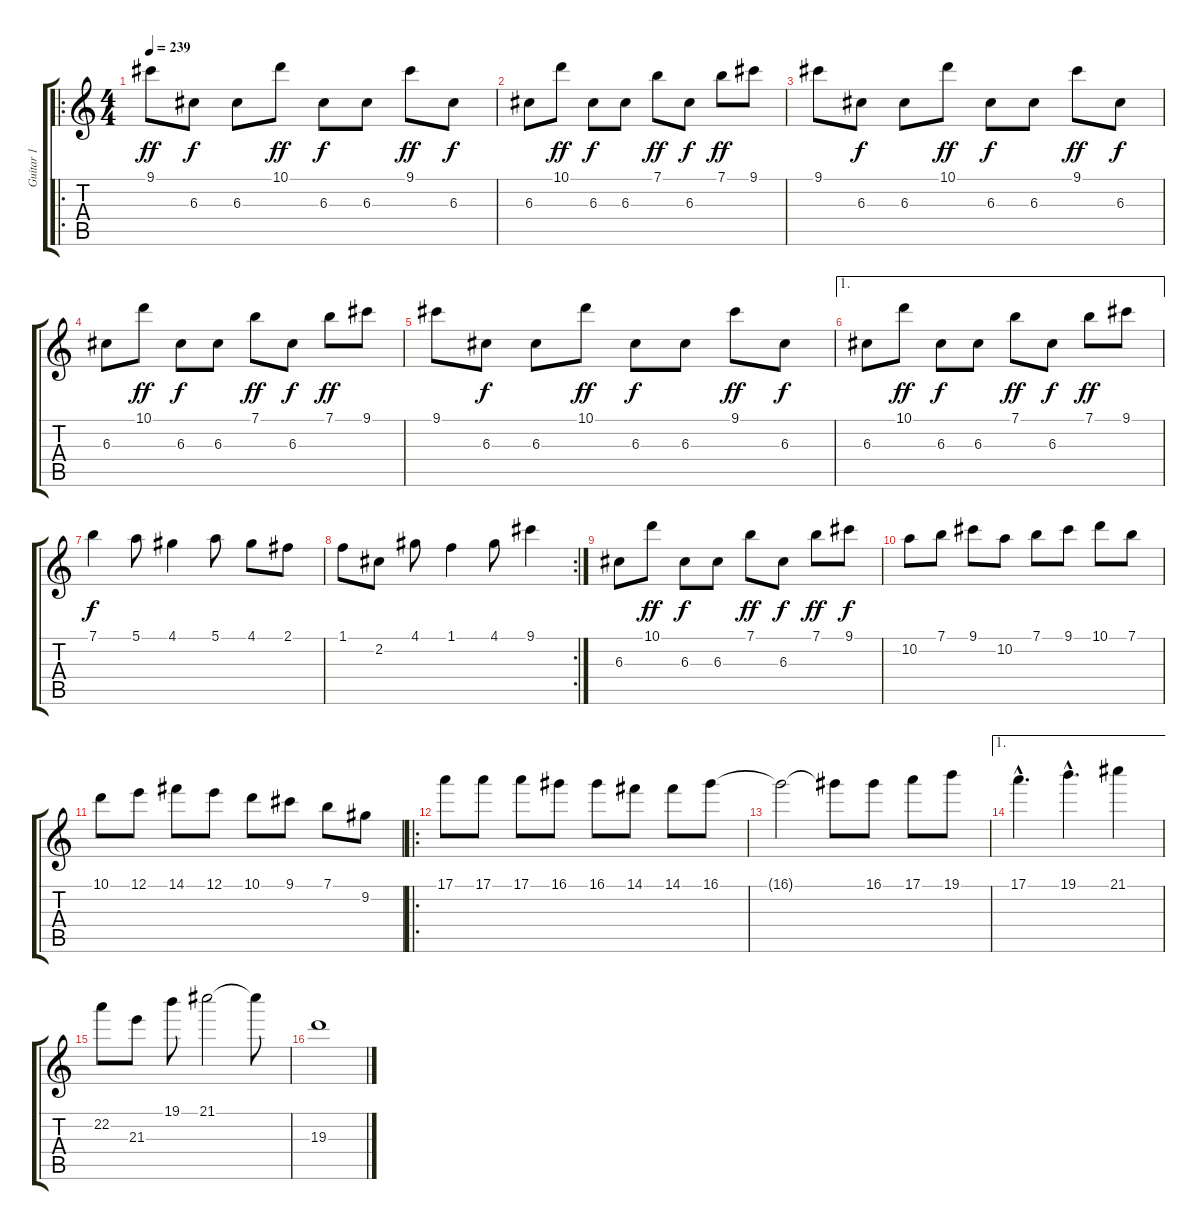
\track ("Guitar 1" "Guitar 1") {instrument distortionguitar}
\staff {score tabs}
\tuning (E4 B3 G3 D3 A2 E2) {hide}
\ro
\ts (4 4)
\tempo 239
\clef g2
\ks c
9.1.8{dy ff} 6.3.8{dy f} 6.3.8 10.1.8{dy ff} 6.3.8{dy f} 6.3.8 9.1.8{dy ff} 6.3.8{dy f} |
6.3.8 10.1.8{dy ff} 6.3.8{dy f} 6.3.8 7.1.8{dy ff} 6.3.8{dy f} 7.1.8{dy ff} 9.1.8 |
9.1.8 6.3.8{dy f} 6.3.8 10.1.8{dy ff} 6.3.8{dy f} 6.3.8 9.1.8{dy ff} 6.3.8{dy f} |
6.3.8 10.1.8{dy ff} 6.3.8{dy f} 6.3.8 7.1.8{dy ff} 6.3.8{dy f} 7.1.8{dy ff} 9.1.8 |
9.1.8 6.3.8{dy f} 6.3.8 10.1.8{dy ff} 6.3.8{dy f} 6.3.8 9.1.8{dy ff} 6.3.8{dy f} |
\ae 1
6.3.8 10.1.8{dy ff} 6.3.8{dy f} 6.3.8 7.1.8{dy ff} 6.3.8{dy f} 7.1.8{dy ff} 9.1.8 |
7.1.4{dy f} 5.1.8 4.1.4 5.1.8 4.1.8 2.1.8 |
\rc 2
1.1.8 2.2.8 4.1.8 1.1.4 4.1.8 9.1.4 |
6.3.8 10.1.8{dy ff} 6.3.8{dy f} 6.3.8 7.1.8{dy ff} 6.3.8{dy f} 7.1.8{dy ff} 9.1.8{dy f} |
10.2.8 7.1.8 9.1.8 10.2.8 7.1.8 9.1.8 10.1.8 7.1.8 |
10.1.8 12.1.8 14.1.8 12.1.8 10.1.8 9.1.8 7.1.8 9.2.8 |
\ro
17.1.8 17.1.8 17.1.8 16.1.8 16.1.8 14.1.8 14.1.8 16.1.8 |
16.1{t}.2 16.1{t}.8 16.1.8 17.1.8 19.1.8 |
\ae 1
17.1{hac}.4{d} 19.1{hac}.4{d} 21.1.4 |
22.2.8 21.3.8 19.1.8 21.1.2 21.1{t}.8 |
19.3.1
